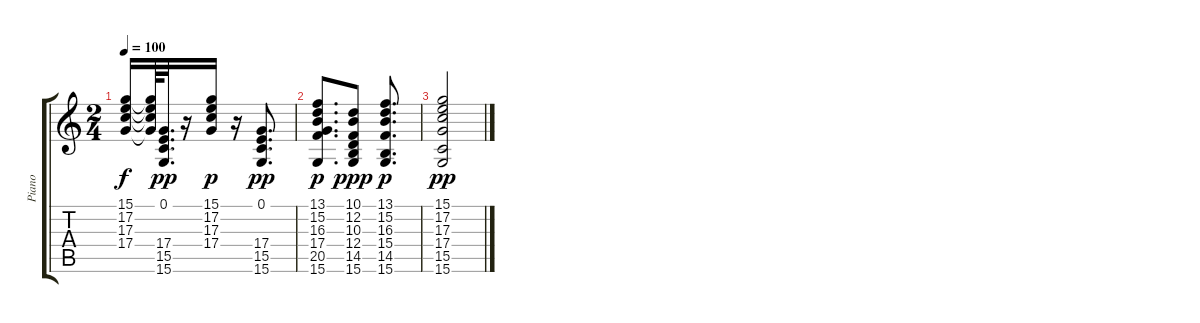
\track ("Piano" "Piano") {instrument acousticgrandpiano}
\staff {score tabs}
\tuning (E4 B3 G3 D3 A2 E2) {hide}
\ts (2 4)
\tempo 100
\clef g2
\ks c
(15.1{t} 17.2{t} 17.3{t} 17.4{t}).16{dy f} (15.1{t} 17.2{t} 17.3{t} 17.4{t}).64 (0.1 17.4 15.5 15.6).32{d dy pp} r.16 (15.1 17.2 17.3 17.4).16{dy p} r.16 (0.1 17.4 15.5 15.6).8{d dy pp} |
(13.1 15.2 16.3 17.4 20.5 15.6).8{d dy p} (10.1 12.2 10.3 12.4 14.5 15.6).8{dy ppp} (13.1 15.2 16.3 15.4 14.5 15.6).8{d dy p} |
(15.1 17.2 17.3 17.4 15.5 15.6).2{dy pp}
